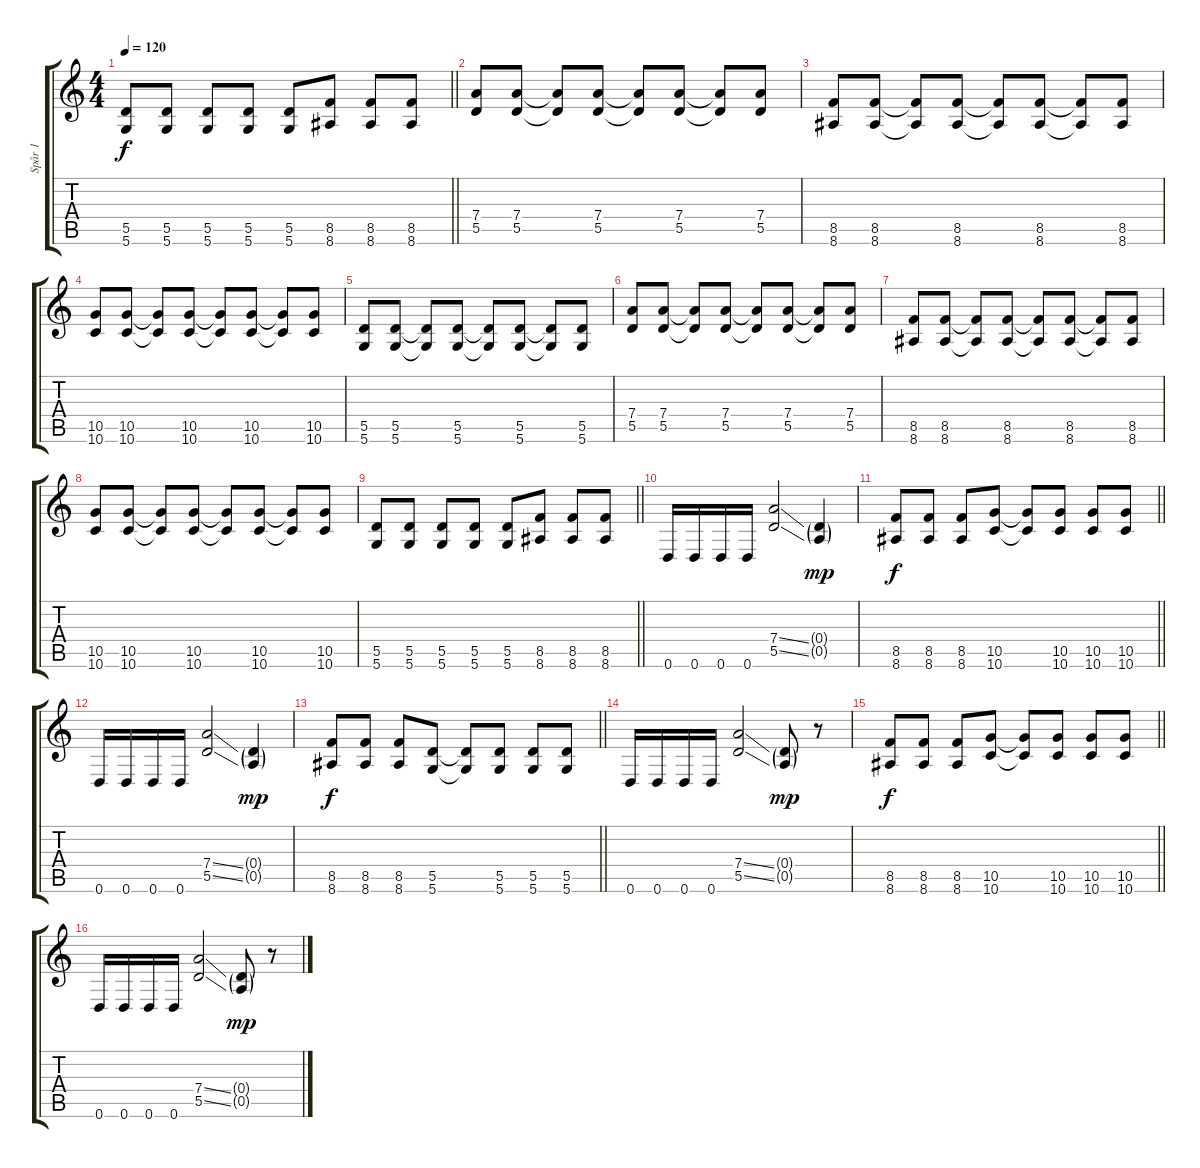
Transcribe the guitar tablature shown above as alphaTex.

\track ("Spår 1" "Spår 1") {instrument distortionguitar}
\staff {score tabs}
\tuning (E4 B3 G3 D3 A2 D2) {hide}
\ts (4 4)
\tempo 120
\clef g2
\barLineRight lightlight
\ks c
(5.5 5.6).8{dy f} (5.5 5.6).8 (5.5 5.6).8 (5.5 5.6).8 (5.5 5.6).8 (8.5 8.6).8 (8.5 8.6).8 (8.5 8.6).8 |
(7.4 5.5).8 (7.4 5.5).8 (7.4{t} 5.5{t}).8 (7.4 5.5).8 (7.4{t} 5.5{t}).8 (7.4 5.5).8 (7.4{t} 5.5{t}).8 (7.4 5.5).8 |
(8.5 8.6).8 (8.5 8.6).8 (8.5{t} 8.6{t}).8 (8.5 8.6).8 (8.5{t} 8.6{t}).8 (8.5 8.6).8 (8.5{t} 8.6{t}).8 (8.5 8.6).8 |
(10.5 10.6).8 (10.5 10.6).8 (10.5{t} 10.6{t}).8 (10.5 10.6).8 (10.5{t} 10.6{t}).8 (10.5 10.6).8 (10.5{t} 10.6{t}).8 (10.5 10.6).8 |
(5.5 5.6).8 (5.5 5.6).8 (5.5{t} 5.6{t}).8 (5.5 5.6).8 (5.5{t} 5.6{t}).8 (5.5 5.6).8 (5.5{t} 5.6{t}).8 (5.5 5.6).8 |
(7.4 5.5).8 (7.4 5.5).8 (7.4{t} 5.5{t}).8 (7.4 5.5).8 (7.4{t} 5.5{t}).8 (7.4 5.5).8 (7.4{t} 5.5{t}).8 (7.4 5.5).8 |
(8.5 8.6).8 (8.5 8.6).8 (8.5{t} 8.6{t}).8 (8.5 8.6).8 (8.5{t} 8.6{t}).8 (8.5 8.6).8 (8.5{t} 8.6{t}).8 (8.5 8.6).8 |
(10.5 10.6).8 (10.5 10.6).8 (10.5{t} 10.6{t}).8 (10.5 10.6).8 (10.5{t} 10.6{t}).8 (10.5 10.6).8 (10.5{t} 10.6{t}).8 (10.5 10.6).8 |
\barLineRight lightlight
(5.5 5.6).8 (5.5 5.6).8 (5.5 5.6).8 (5.5 5.6).8 (5.5 5.6).8 (8.5 8.6).8 (8.5 8.6).8 (8.5 8.6).8 |
0.6.16 0.6.16 0.6.16 0.6.16 (7.4{ss} 5.5{ss}).2 (0.4{g} 0.5{g}).4{dy mp} |
\barLineRight lightlight
(8.5 8.6).8{dy f} (8.5 8.6).8 (8.5 8.6).8 (10.5 10.6).8 (10.5{t} 10.6{t}).8 (10.5 10.6).8 (10.5 10.6).8 (10.5 10.6).8 |
0.6.16 0.6.16 0.6.16 0.6.16 (7.4{ss} 5.5{ss}).2 (0.4{g} 0.5{g}).4{dy mp} |
\barLineRight lightlight
(8.5 8.6).8{dy f} (8.5 8.6).8 (8.5 8.6).8 (5.5 5.6).8 (5.5{t} 5.6{t}).8 (5.5 5.6).8 (5.5 5.6).8 (5.5 5.6).8 |
0.6.16 0.6.16 0.6.16 0.6.16 (7.4{ss} 5.5{ss}).2 (0.4{g} 0.5{g}).8{dy mp} r.8 |
\barLineRight lightlight
(8.5 8.6).8{dy f} (8.5 8.6).8 (8.5 8.6).8 (10.5 10.6).8 (10.5{t} 10.6{t}).8 (10.5 10.6).8 (10.5 10.6).8 (10.5 10.6).8 |
0.6.16 0.6.16 0.6.16 0.6.16 (7.4{ss} 5.5{ss}).2 (0.4{g} 0.5{g}).8{dy mp} r.8
